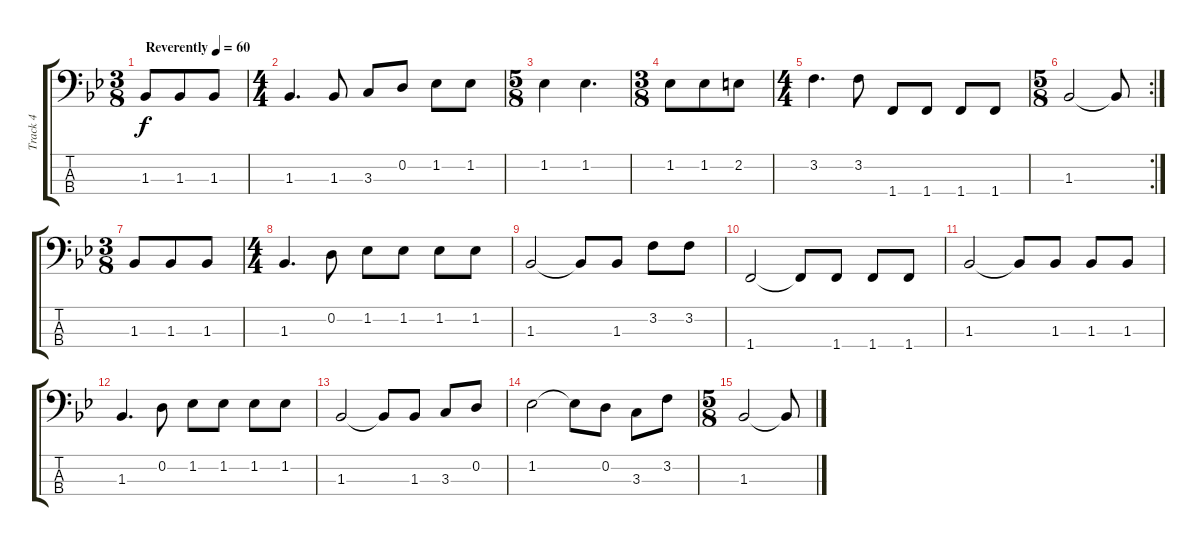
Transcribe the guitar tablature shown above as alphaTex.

\track ("Track 4" "Track 4") {instrument electricbassfinger}
\staff {score tabs}
\tuning (G2 D2 A1 E1) {hide}
\ts (3 8)
\tempo (60 "Reverently")
\clef f4
\ks bb
1.3.8{dy f instrument electricbassfinger} 1.3.8 1.3.8 |
\ts (4 4)
1.3.4{d} 1.3.8 3.3.8 0.2.8 1.2.8 1.2.8 |
\ts (5 8)
1.2.4 1.2.4{d} |
\ts (3 8)
1.2.8 1.2.8 2.2.8 |
\ts (4 4)
3.2.4{d} 3.2.8 1.4.8 1.4.8 1.4.8 1.4.8 |
\rc 2
\ts (5 8)
1.3.2 1.3{t}.8 |
\ts (3 8)
1.3.8 1.3.8 1.3.8 |
\ts (4 4)
1.3.4{d} 0.2.8 1.2.8 1.2.8 1.2.8 1.2.8 |
1.3.2 1.3{t}.8 1.3.8 3.2.8 3.2.8 |
1.4.2 1.4{t}.8 1.4.8 1.4.8 1.4.8 |
1.3.2 1.3{t}.8 1.3.8 1.3.8 1.3.8 |
1.3.4{d} 0.2.8 1.2.8 1.2.8 1.2.8 1.2.8 |
1.3.2 1.3{t}.8 1.3.8 3.3.8 0.2.8 |
1.2.2 1.2{t}.8 0.2.8 3.3.8 3.2.8 |
\ts (5 8)
1.3.2 1.3{t}.8
